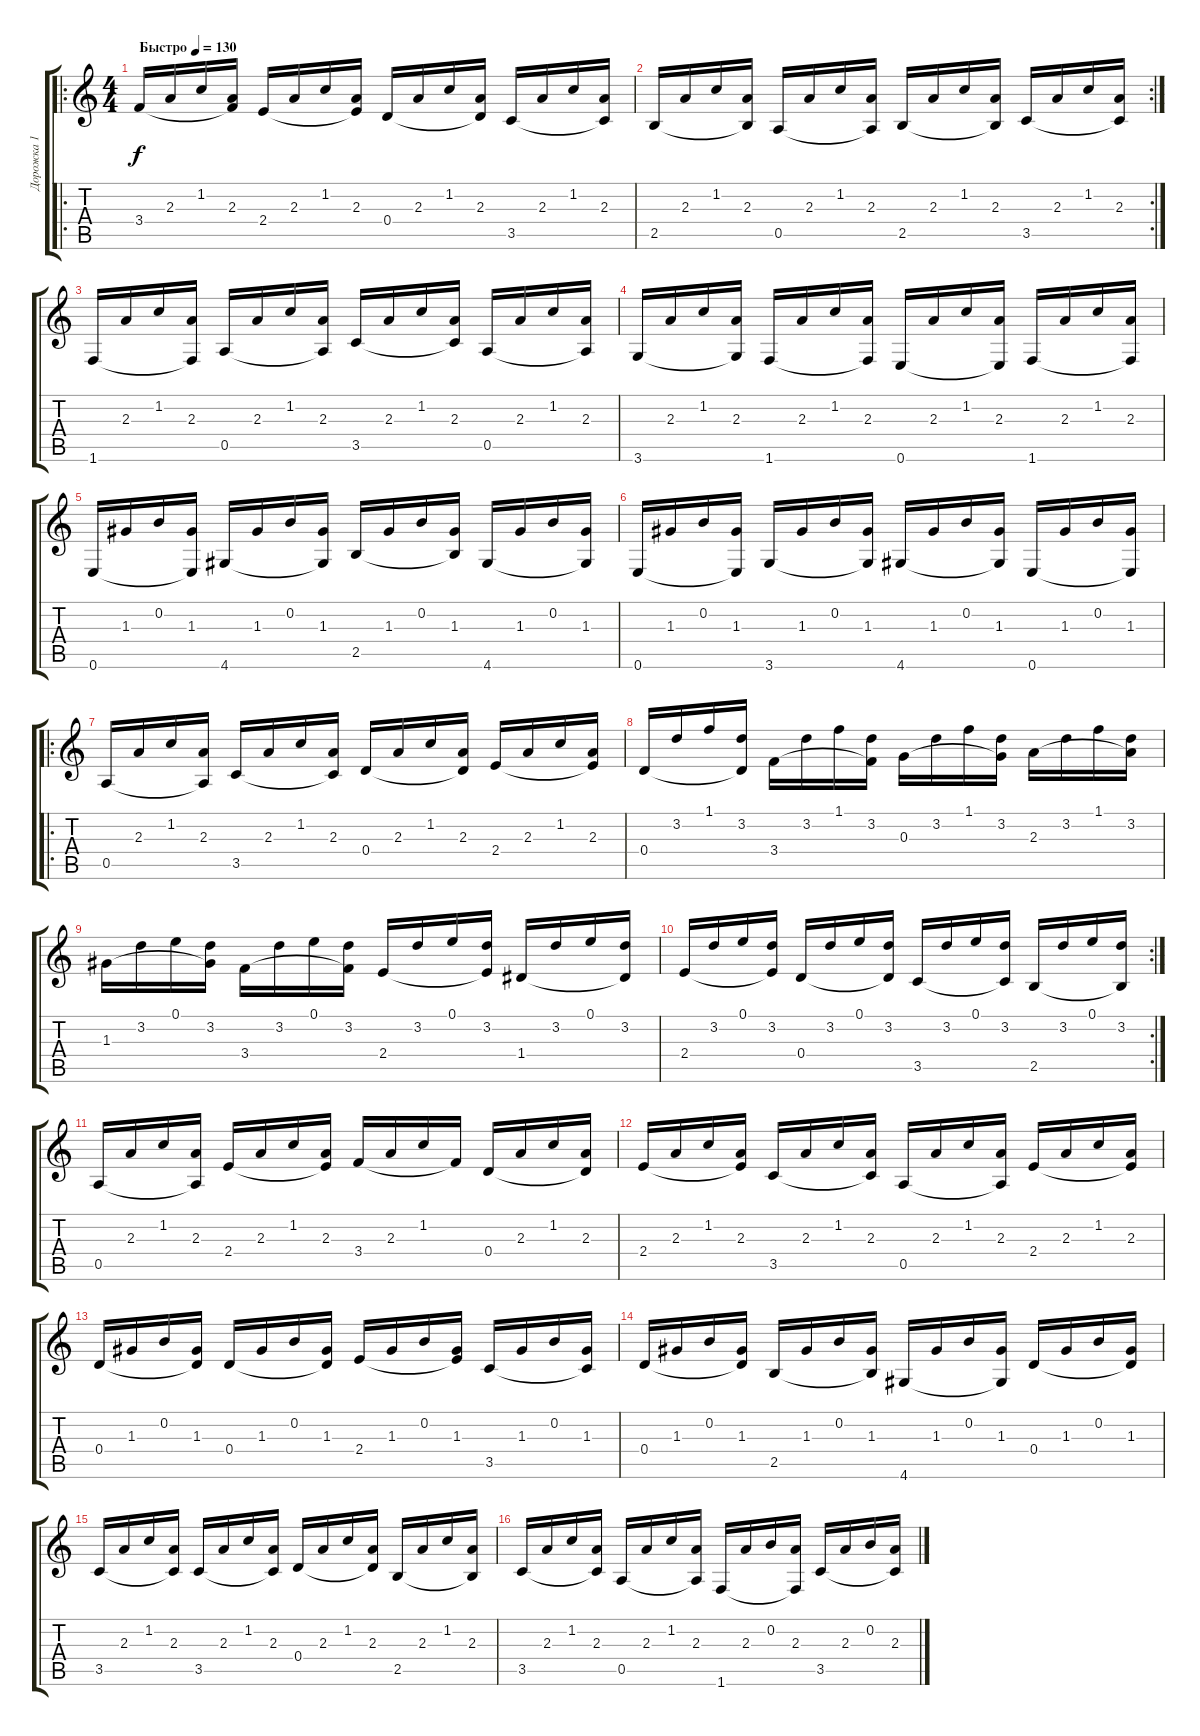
\track ("Дорожка 1" "Дорожка 1") {instrument acousticguitarnylon}
\staff {score tabs}
\tuning (E4 B3 G3 D3 A2 E2) {hide}
\ro
\ts (4 4)
\tempo (130 "Быстро")
\clef g2
\ks aminor
3.4.16{dy f instrument acousticguitarnylon} 2.3.16 1.2.16 (2.3 3.4{t}).16 2.4.16 2.3.16 1.2.16 (2.3 2.4{t}).16 0.4.16 2.3.16 1.2.16 (2.3 0.4{t}).16 3.5.16 2.3.16 1.2.16 (2.3 3.5{t}).16 |
\rc 2
2.5.16 2.3.16 1.2.16 (2.3 2.5{t}).16 0.5.16 2.3.16 1.2.16 (2.3 0.5{t}).16 2.5.16 2.3.16 1.2.16 (2.3 2.5{t}).16 3.5.16 2.3.16 1.2.16 (2.3 3.5{t}).16 |
1.6.16 2.3.16 1.2.16 (2.3 1.6{t}).16 0.5.16 2.3.16 1.2.16 (2.3 0.5{t}).16 3.5.16 2.3.16 1.2.16 (2.3 3.5{t}).16 0.5.16 2.3.16 1.2.16 (2.3 0.5{t}).16 |
3.6.16 2.3.16 1.2.16 (2.3 3.6{t}).16 1.6.16 2.3.16 1.2.16 (2.3 1.6{t}).16 0.6.16 2.3.16 1.2.16 (2.3 0.6{t}).16 1.6.16 2.3.16 1.2.16 (2.3 1.6{t}).16 |
0.6.16 1.3.16 0.2.16 (1.3 0.6{t}).16 4.6.16 1.3.16 0.2.16 (1.3 4.6{t}).16 2.5.16 1.3.16 0.2.16 (1.3 2.5{t}).16 4.6.16 1.3.16 0.2.16 (1.3 4.6{t}).16 |
0.6.16 1.3.16 0.2.16 (1.3 0.6{t}).16 3.6.16 1.3.16 0.2.16 (1.3 3.6{t}).16 4.6.16 1.3.16 0.2.16 (1.3 4.6{t}).16 0.6.16 1.3.16 0.2.16 (1.3 0.6{t}).16 |
\ro
0.5.16 2.3.16 1.2.16 (2.3 0.5{t}).16 3.5.16 2.3.16 1.2.16 (2.3 3.5{t}).16 0.4.16 2.3.16 1.2.16 (2.3 0.4{t}).16 2.4.16 2.3.16 1.2.16 (2.3 2.4{t}).16 |
0.4.16 3.2.16 1.1.16 (3.2 0.4{t}).16 3.4.16 3.2.16 1.1.16 (3.2 3.4{t}).16 0.3.16 3.2.16 1.1.16 (3.2 0.3{t}).16 2.3.16 3.2.16 1.1.16 (3.2 2.3{t}).16 |
1.3.16 3.2.16 0.1.16 (3.2 1.3{t}).16 3.4.16 3.2.16 0.1.16 (3.2 3.4{t}).16 2.4.16 3.2.16 0.1.16 (3.2 2.4{t}).16 1.4.16 3.2.16 0.1.16 (3.2 1.4{t}).16 |
\rc 2
2.4.16 3.2.16 0.1.16 (3.2 2.4{t}).16 0.4.16 3.2.16 0.1.16 (3.2 0.4{t}).16 3.5.16 3.2.16 0.1.16 (3.2 3.5{t}).16 2.5.16 3.2.16 0.1.16 (3.2 2.5{t}).16 |
0.5.16 2.3.16 1.2.16 (2.3 0.5{t}).16 2.4.16 2.3.16 1.2.16 (2.3 2.4{t}).16 3.4.16 2.3.16 1.2.16 3.4{t}.16 0.4.16 2.3.16 1.2.16 (2.3 0.4{t}).16 |
2.4.16 2.3.16 1.2.16 (2.3 2.4{t}).16 3.5.16 2.3.16 1.2.16 (2.3 3.5{t}).16 0.5.16 2.3.16 1.2.16 (2.3 0.5{t}).16 2.4.16 2.3.16 1.2.16 (2.3 2.4{t}).16 |
0.4.16 1.3.16 0.2.16 (1.3 0.4{t}).16 0.4.16 1.3.16 0.2.16 (1.3 0.4{t}).16 2.4.16 1.3.16 0.2.16 (1.3 2.4{t}).16 3.5.16 1.3.16 0.2.16 (1.3 3.5{t}).16 |
0.4.16 1.3.16 0.2.16 (1.3 0.4{t}).16 2.5.16 1.3.16 0.2.16 (1.3 2.5{t}).16 4.6.16 1.3.16 0.2.16 (1.3 4.6{t}).16 0.4.16 1.3.16 0.2.16 (1.3 0.4{t}).16 |
3.5.16 2.3.16 1.2.16 (2.3 3.5{t}).16 3.5.16 2.3.16 1.2.16 (2.3 3.5{t}).16 0.4.16 2.3.16 1.2.16 (2.3 0.4{t}).16 2.5.16 2.3.16 1.2.16 (2.3 2.5{t}).16 |
3.5.16 2.3.16 1.2.16 (2.3 3.5{t}).16 0.5.16 2.3.16 1.2.16 (2.3 0.5{t}).16 1.6.16 2.3.16 0.2.16 (2.3 1.6{t}).16 3.5.16 2.3.16 0.2.16 (2.3 3.5{t}).16
